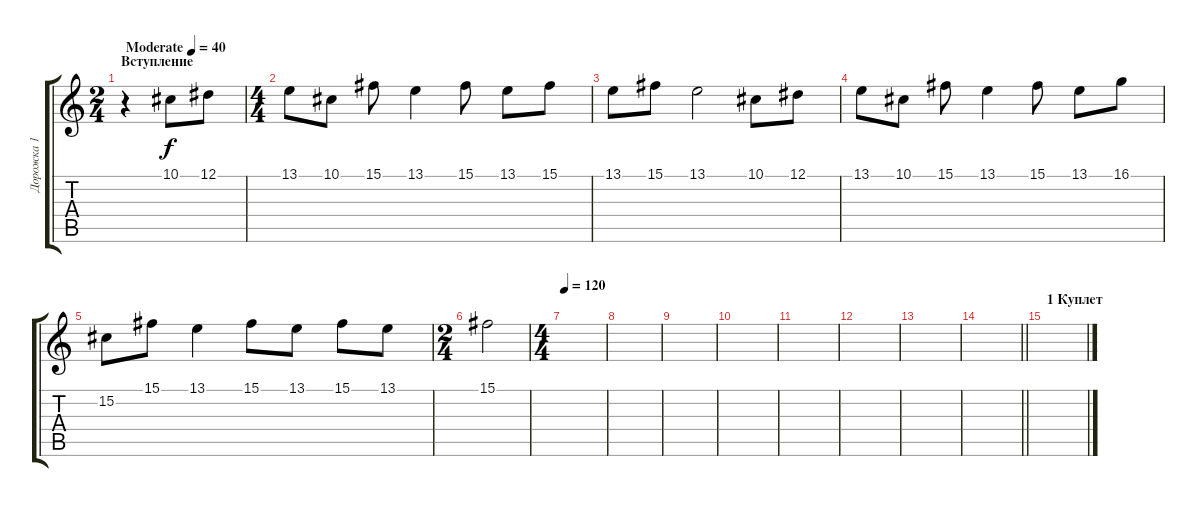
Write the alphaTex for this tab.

\track ("Дорожка 1" "Дорожка 1") {instrument viola}
\staff {score tabs}
\tuning (Eb4 Bb3 Gb3 Db3 Ab2 Eb2) {hide}
\ts (2 4)
\section ("" "Вступление")
\tempo (40 "Moderate")
\clef g2
\ks c
r.4{dy f instrument viola} 10.1.8 12.1.8 |
\ts (4 4)
13.1.8 10.1.8 15.1.8 13.1.4 15.1.8 13.1.8 15.1.8 |
13.1.8 15.1.8 13.1.2 10.1.8 12.1.8 |
13.1.8 10.1.8 15.1.8 13.1.4 15.1.8 13.1.8 16.1.8 |
15.2.8 15.1.8 13.1.4 15.1.8 13.1.8 15.1.8 13.1.8 |
\ts (2 4)
15.1.2 |
\ts (4 4)
\tempo 120
|
|
|
|
|
|
|
\barLineRight lightlight
|
\section ("" "1 Куплет")
